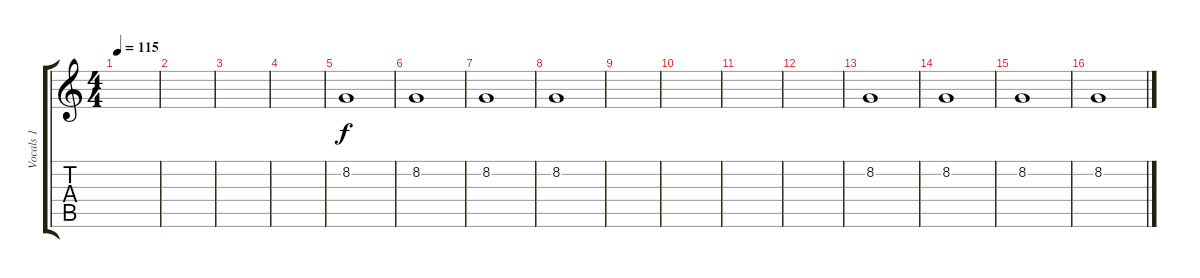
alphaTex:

\track ("Vocals 1" "Vocals 1") {instrument altosax}
\staff {score tabs}
\tuning (E4 B3 G3 D3 A2 E2) {hide}
\ts (4 4)
\tempo 115
\clef g2
\ks c
|
|
|
|
8.2.1 |
8.2.1 |
8.2.1 |
8.2.1 |
|
|
|
|
8.2.1 |
8.2.1 |
8.2.1 |
8.2.1
